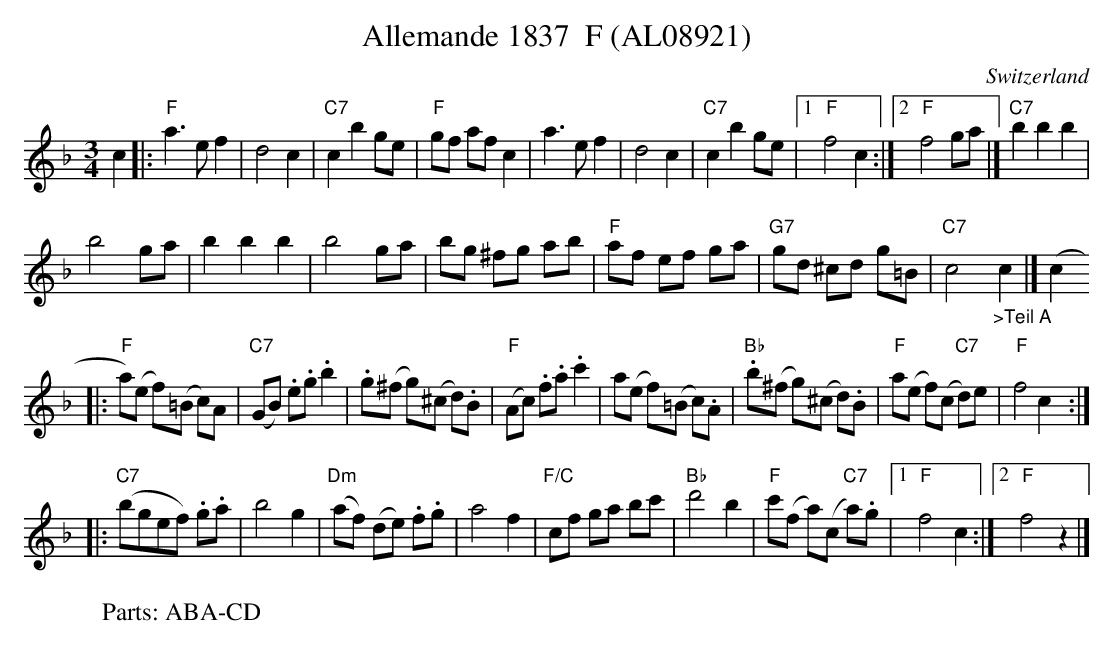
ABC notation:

X:1
T: Allemande 1837  F (AL08921)
M:3/4
L:1/8
O:Switzerland
K:F major
c2 |: "F"a3ef2 | d4c2 | "C7"c2b2ge | "F"gf afc2 | a3ef2 | d4c2 | "C7"c2b2ge |1 "F"f4c2 :|2"F"f4ga |] "C7"b2b2b2 |
b4ga | b2b2b2 | b4ga | bg ^fg ab | "F"af ef ga | "G7"gd ^cd g=B | "C7"c4"_>Teil A"c2 |] (c2
|: "F"a)(e f)(=B c)A  | ("C7"GB) .e.g .b2 | .g(^f g)(^c d).B | ("F"Ac) .f.a .c'2 | a(e f)(=B c).A | "Bb".b(^f g)(^c d).B | "F"a(e f)(c "C7"d)e | "F"f4c2::
("C7"bgef) .g.a | b4g2 | ("Dm"af) (de) .f.g | a4f2 | "F/C"cf ga bc' | "Bb"d'4b2 | "F"c'(f a)(c "C7"a).g |1 "F"f4c2 :|2 "F"f4z2 |]
W: Parts: ABA-CD
